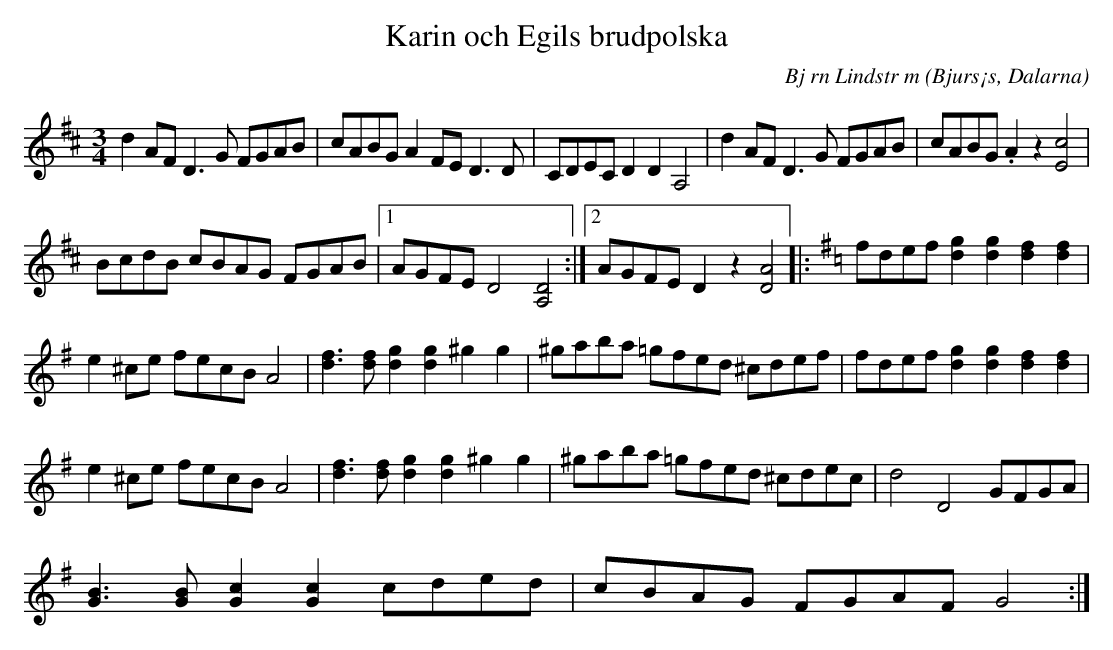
X:1
T:Karin och Egils brudpolska
C: Bj rn Lindstr m
O:Bjurs¡s, Dalarna
M:3/4
L:1/8
K:D
d2AF D2>G2 FGAB | cABG A2FE D2>D2 | CDEC D2D2 A,4 | d2AF D2>G2 FGAB | cABG .A2 z2 [Ec]4 |$ %5
BcdB cBAG FGAB |1 AGFE D4 [A,D]4 :|2 AGFE D2 z2 [DA]4 |:[K:G] fdef [dg]2[dg]2 [df]2[df]2 |$ %9
e2^ce fecB A4 | [df]2>[df]2 [dg]2[dg]2 ^g2g2 | ^gaba =gfed ^cdef | fdef [dg]2[dg]2 [df]2[df]2 |$ %13
e2^ce fecB A4 | [df]2>[df]2 [dg]2[dg]2 ^g2g2 | ^gaba =gfed ^cdec | d4 D4 GFGA |$ %17
[GB]2>[GB]2 [Gc]2[Gc]2 cded | cBAG FGAF G4 :| %19
